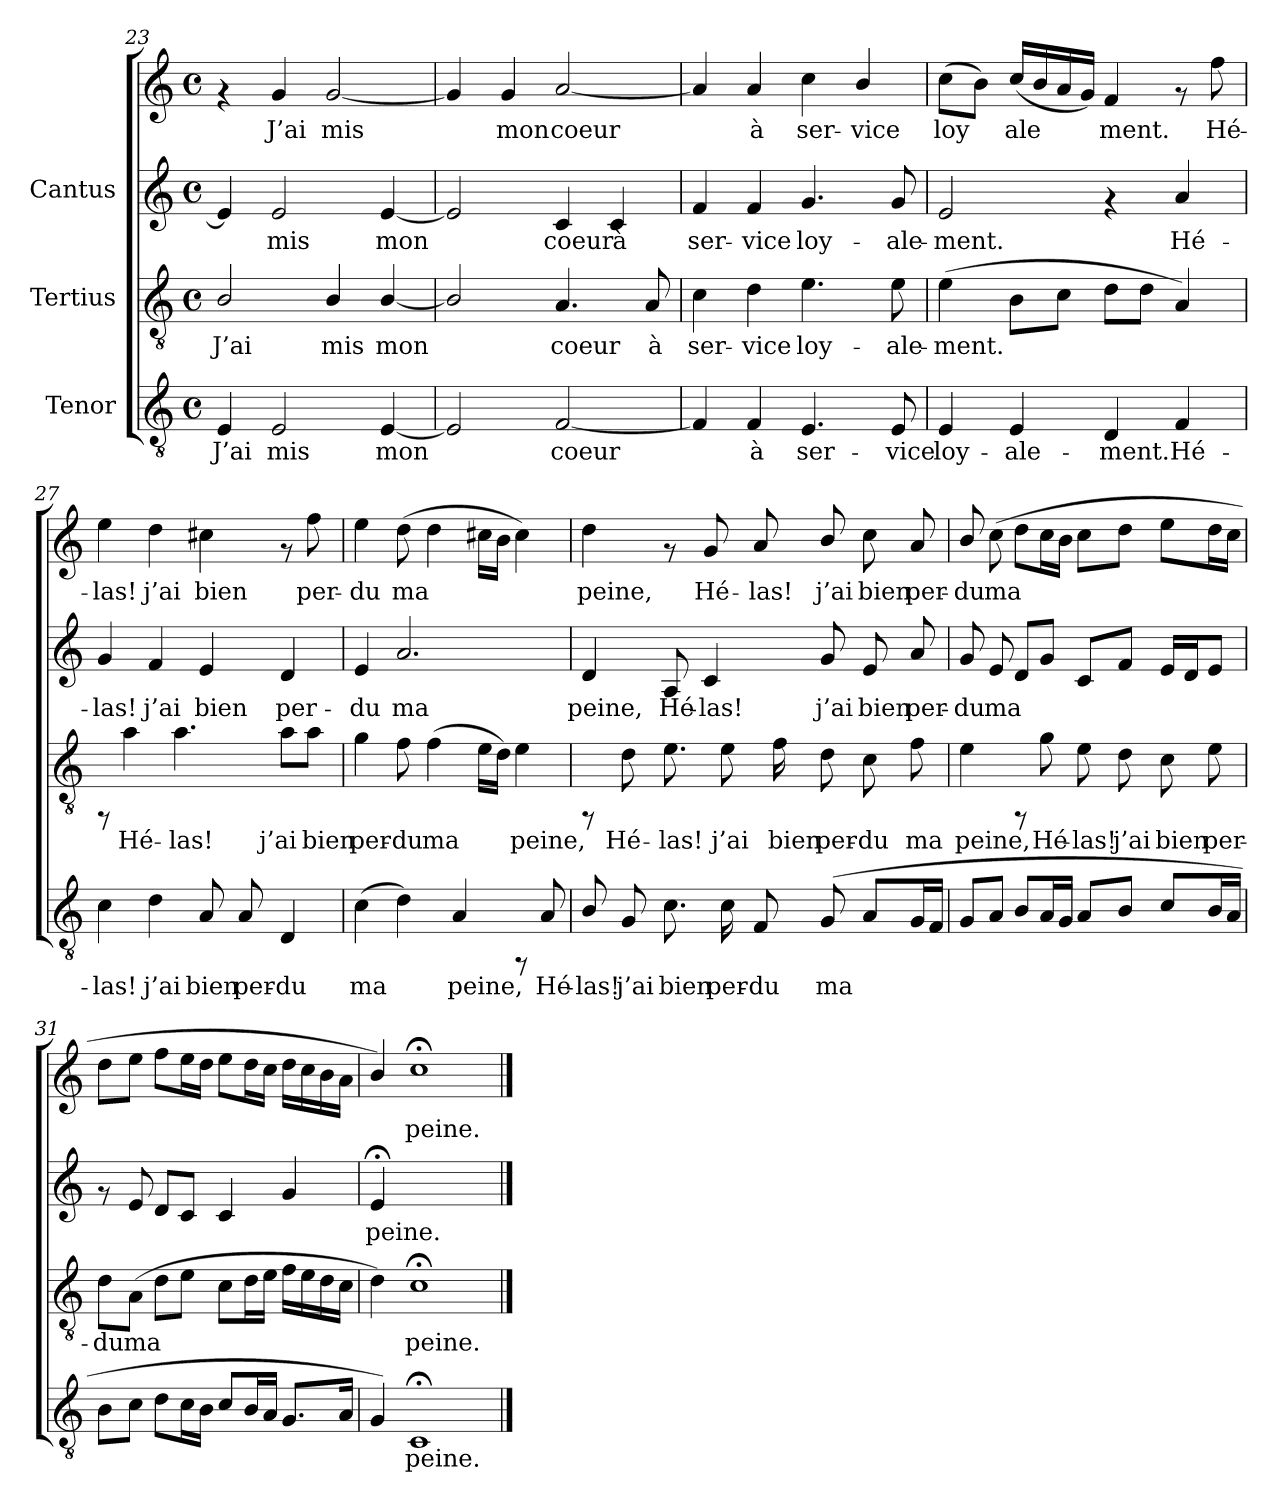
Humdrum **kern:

**kern	**text	**kern	**text	**kern	**text	**kern	**text
*part3	*part3	*part2	*part2	*part1	*part1	*part1	*part1
*staff4	*staff4	*staff3	*staff3	*staff2	*staff2	*staff1	*staff1
*I"Tenor	*	*I"Tertius	*	*I"Cantus	*	*	*
*clefGv2	*	*clefGv2	*	*clefG2	*	*clefG2	*
*M4/4	*	*M4/4	*	*M4/4	*	*M4/4	*
*met(c)	*	*met(c)	*	*met(c)	*	*met(c)	*
=23	=23	=23	=23	=23	=23	=23	=23
!	!LO:LY:b:cj	!	!LO:LY:b:cj	!	!LO:LY:b:cj	!	!
4E/	J’ai	2B/	J’ai	4e/]	.	4rf	.
!	!LO:LY:b:cj	!	!	!	!LO:LY:b:cj	!	!LO:LY:b:cj
2E/	mis	.	.	2e/	mis	4g/	J’ai
!	!	!	!LO:LY:b:cj	!	!	!	!LO:LY:b:cj
.	.	4B/	mis	.	.	[<2g/	mis
!	!LO:LY:b:cj	!	!LO:LY:b:cj	!	!LO:LY:b:cj	!	!
[<4E/	mon	[<4B/	mon	[<4e/	mon	.	.
=24	=24	=24	=24	=24	=24	=24	=24
!	!LO:LY:b:cj	!	!LO:LY:b:cj	!	!LO:LY:b:cj	!	!LO:LY:b:cj
2E/]	.	2B/]	.	2e/]	.	4g/]	.
!	!	!	!	!	!	!	!LO:LY:b:cj
.	.	.	.	.	.	4g/	mon
!	!LO:LY:b:cj	!	!LO:LY:b:cj	!	!LO:LY:b:cj	!	!LO:LY:b:cj
[<2F/	coeur	4.A/	coeur	4c/	coeur	[<2a/	coeur
!	!	!	!	!	!LO:LY:b:cj	!	!
.	.	.	.	4c/	à	.	.
!	!	!	!LO:LY:b:cj	!	!	!	!
.	.	8A/	à	.	.	.	.
=25	=25	=25	=25	=25	=25	=25	=25
!	!LO:LY:b:cj	!	!LO:LY:b:cj	!	!LO:LY:b:cj	!	!LO:LY:b:cj
4F/]	.	4c\	ser-	4f/	ser-	4a/]	.
!	!LO:LY:b:cj	!	!LO:LY:b:cj	!	!LO:LY:b:cj	!	!LO:LY:b:cj
4F/	à	4d\	-vice	4f/	-vice	4a/	à
!	!LO:LY:b:cj	!	!LO:LY:b:cj	!	!LO:LY:b:cj	!	!LO:LY:b:cj
4.E/	ser-	4.e\	loy-	4.g/	loy-	4cc\	ser-
!	!	!	!	!	!	!	!LO:LY:b:cj
.	.	.	.	.	.	4b/	-vice
!	!LO:LY:b:cj	!	!LO:LY:b:cj	!	!LO:LY:b:cj	!	!
8E/	-vice	8e\	-ale-	8g/	-ale-	.	.
!!LO:PB:g=z
=26	=26	=26	=26	=26	=26	=26	=26
!	!LO:LY:b:cj	!	!LO:LY:b:cj	!	!LO:LY:b:cj	!	!LO:LY:b:cj
4E/	loy-	(>4e\	-ment.	2e/	-ment.	(>8cc\L	-loy-
!	!	!	!	!	!	!	!LO:LY:b:cj
.	.	.	.	.	.	8b\J)	-
!	!LO:LY:b:cj	!	!LO:LY:b:cj	!	!	!	!LO:LY:b:cj
4E/	-ale-	8B\L	.	.	.	(<16cc/L	ale-
!	!	!	!	!	!	!	!LO:LY:b:cj
.	.	.	.	.	.	16b/	-
!	!	!	!LO:LY:b:cj	!	!	!	!LO:LY:b:cj
.	.	8c\J	.	.	.	16a/	.
!	!	!	!	!	!	!	!LO:LY:b:cj
.	.	.	.	.	.	16g/J)	.
!	!LO:LY:b:cj	!	!LO:LY:b:cj	!	!	!	!LO:LY:b:cj
4D/	-ment.	8d\L	.	4rf	.	4f/	ment.
!	!	!	!LO:LY:b:cj	!	!	!	!
.	.	8d\J	.	.	.	.	.
!	!LO:LY:b:cj	!	!LO:LY:b:cj	!	!LO:LY:b:cj	!	!
4F/	Hé-	4A/)	.	4a/	Hé-	8rf	.
!	!	!	!	!	!	!	!LO:LY:b:cj
.	.	.	.	.	.	8ff\	Hé-
=27	=27	=27	=27	=27	=27	=27	=27
!	!LO:LY:b:cj	!	!	!	!LO:LY:b:cj	!	!LO:LY:b:cj
4c\	-las!	8rFF	.	4g/	-las!	4ee\	-las!
!	!	!	!LO:LY:b:cj	!	!	!	!
.	.	4a\	Hé-	.	.	.	.
!	!LO:LY:b:cj	!	!	!	!LO:LY:b:cj	!	!LO:LY:b:cj
4d\	j’ai	.	.	4f/	j’ai	4dd\	j’ai
!	!	!	!LO:LY:b:cj	!	!	!	!
.	.	4.a\	-las!	.	.	.	.
!	!LO:LY:b:cj	!	!	!	!LO:LY:b:cj	!	!LO:LY:b:cj
8A/	bien	.	.	4e/	bien	4cc#X\	bien
!	!LO:LY:b:cj	!	!	!	!	!	!
8A/	per-	.	.	.	.	.	.
!	!LO:LY:b:cj	!	!LO:LY:b:cj	!	!LO:LY:b:cj	!	!
4D/	-du	8a\L	j’ai	4d/	per-	8rf	.
!	!	!	!LO:LY:b:cj	!	!	!	!LO:LY:b:cj
.	.	8a\J	bien	.	.	8ff\	per-
=28	=28	=28	=28	=28	=28	=28	=28
!	!LO:LY:b:cj	!	!LO:LY:b:cj	!	!LO:LY:b:cj	!	!LO:LY:b:cj
(>4c\	ma	4g\	per-	4e/	du	4ee\	-du
!	!LO:LY:b:cj	!	!LO:LY:b:cj	!	!LO:LY:b:cj	!	!LO:LY:b:cj
4d\)	.	8f\	-du	2.a/	ma	(>8dd\	ma
!	!	!	!LO:LY:b:cj	!	!	!	!LO:LY:b:cj
.	.	(>4f\	ma	.	.	4dd\	.
!	!LO:LY:b:cj	!	!	!	!	!	!
4A/	peine,	.	.	.	.	.	.
!	!	!	!LO:LY:b:cj	!	!	!	!LO:LY:b:cj
.	.	16e\L	.	.	.	16cc#X\L	.
!	!	!	!LO:LY:b:cj	!	!	!	!LO:LY:b:cj
.	.	16d\J)	.	.	.	16b\J	.
!	!	!	!LO:LY:b:cj	!	!	!	!LO:LY:b:cj
8rFF	.	4e\	peine,	.	.	4cc#\)	.
!	!LO:LY:b:cj	!	!	!	!	!	!
8A/	Hé-	.	.	.	.	.	.
!!LO:LB:g=z
=29	=29	=29	=29	=29	=29	=29	=29
!	!LO:LY:b:cj	!	!	!	!LO:LY:b:cj	!	!LO:LY:b:cj
8B/	-las!	8rFF	.	4d/	-peine,	4dd\	peine,
!	!LO:LY:b:cj	!	!LO:LY:b:cj	!	!	!	!
8G/	j’ai	8d\	Hé-	.	.	.	.
!	!LO:LY:b:cj	!	!LO:LY:b:cj	!	!LO:LY:b:cj	!	!
8.c\	bien	8.e\	-las!	8A/	Hé-	8rf	.
!	!	!	!	!	!LO:LY:b:cj	!	!LO:LY:b:cj
.	.	.	.	4c/	-las!	8g/	Hé-
!	!LO:LY:b:cj	!	!LO:LY:b:cj	!	!	!	!
16c\	per-	8e\	j’ai	.	.	.	.
!	!LO:LY:b:cj	!	!	!	!	!	!LO:LY:b:cj
8F/	-du	.	.	.	.	8a/	-las!
!	!	!	!LO:LY:b:cj	!	!	!	!
.	.	16f\	bien	.	.	.	.
!	!LO:LY:b:cj	!	!LO:LY:b:cj	!	!LO:LY:b:cj	!	!LO:LY:b:cj
(<8G/	ma	8d\	per-	8g/	j’ai	8b/	j’ai
!	!LO:LY:b:cj	!	!LO:LY:b:cj	!	!LO:LY:b:cj	!	!LO:LY:b:cj
8A/L	.	8c\	-du	8e/	bien	8cc\	bien
!	!LO:LY:b:cj	!	!LO:LY:b:cj	!	!LO:LY:b:cj	!	!LO:LY:b:cj
16G/	.	8f\	ma	8a/	per-	8a/	per-
!	!LO:LY:b:cj	!	!	!	!	!	!
16F/J	.	.	.	.	.	.	.
=30	=30	=30	=30	=30	=30	=30	=30
!	!	!	!LO:LY:b:cj	!	!LO:LY:b:cj	!	!LO:LY:b:cj
8G/L	.	4e\	peine,	8g/	du	8b/	-du
!	!	!	!	!	!LO:LY:b:cj	!	!LO:LY:b:cj
8A/J	.	.	.	8e/	ma	(>8cc\	ma
!	!	!	!	!	!LO:LY:b:cj	!	!LO:LY:b:cj
8B/L	.	8rFF	.	8d/L	.	8dd\L	.
!	!	!	!LO:LY:b:cj	!	!LO:LY:b:cj	!	!LO:LY:b:cj
16A/	.	8g\	Hé-	8g/J	.	16cc\	.
!	!	!	!	!	!	!	!LO:LY:b:cj
16G/J	.	.	.	.	.	16b\J	.
!	!	!	!LO:LY:b:cj	!	!LO:LY:b:cj	!	!LO:LY:b:cj
8A/L	.	8e\	-las!	8c/L	.	8cc\L	.
!	!	!	!LO:LY:b:cj	!	!LO:LY:b:cj	!	!LO:LY:b:cj
8B/J	.	8d\	j’ai	8f/J	.	8dd\J	.
!	!	!	!LO:LY:b:cj	!	!LO:LY:b:cj	!	!LO:LY:b:cj
8c/L	.	8c\	bien	16e/L	.	8ee\L	.
!	!	!	!	!	!LO:LY:b:cj	!	!
.	.	.	.	16d/	.	.	.
!	!	!	!LO:LY:b:cj	!	!LO:LY:b:cj	!	!LO:LY:b:cj
16B/	.	8e\	per-	8e/J	.	16dd\	.
!	!	!	!	!	!	!	!LO:LY:b:cj
16A/J	.	.	.	.	.	16cc\J	.
!!LO:LB:g=z
=31	=31	=31	=31	=31	=31	=31	=31
!	!	!	!LO:LY:b:cj	!	!	!	!
8B\L	.	8d\L	-du	8rf	.	8dd\L	.
!	!	!	!LO:LY:b:cj	!	!	!	!
8c\J	.	(>8A\J	ma	8e/	.	8ee\J	.
!	!	!	!LO:LY:b:cj	!	!	!	!
8d\L	.	8d\L	.	8d/L	.	8ff\L	.
!	!	!	!LO:LY:b:cj	!	!	!	!
16c\	.	8e\J	.	8c/J	.	16ee\	.
16B\J	.	.	.	.	.	16dd\J	.
!	!	!	!LO:LY:b:cj	!	!	!	!
8c/L	.	8c\L	.	4c/	.	8ee\L	.
!	!	!	!LO:LY:b:cj	!	!	!	!
16B/	.	16d\	.	.	.	16dd\	.
!	!	!	!LO:LY:b:cj	!	!	!	!
16A/J	.	16e\J	.	.	.	16cc\J	.
!	!	!	!LO:LY:b:cj	!	!	!	!
8.G/L	.	16f\L	.	4g/	.	16dd\L	.
!	!	!	!LO:LY:b:cj	!	!	!	!
.	.	16e\	.	.	.	16cc\	.
!	!	!	!LO:LY:b:cj	!	!	!	!
.	.	16d\	.	.	.	16b\	.
!	!	!	!LO:LY:b:cj	!	!	!	!
16A/J	.	16c\J	.	.	.	16a\J	.
=32	=32	=32	=32	=32	=32	=32	=32
!	!	!	!	!	!LO:LY:b:cj	!	!
4G/)	.	4d\)	.	4e;</	peine.	4b/)	.
!	!LO:LY:b:cj	!	!LO:LY:b:cj	!	!	!	!LO:LY:b:cj
1C;<	peine.	1c;<	peine.	1ryy	.	1cc;<	peine.
==	==	==	==	==	==	==	==
*-	*-	*-	*-	*-	*-	*-	*-
